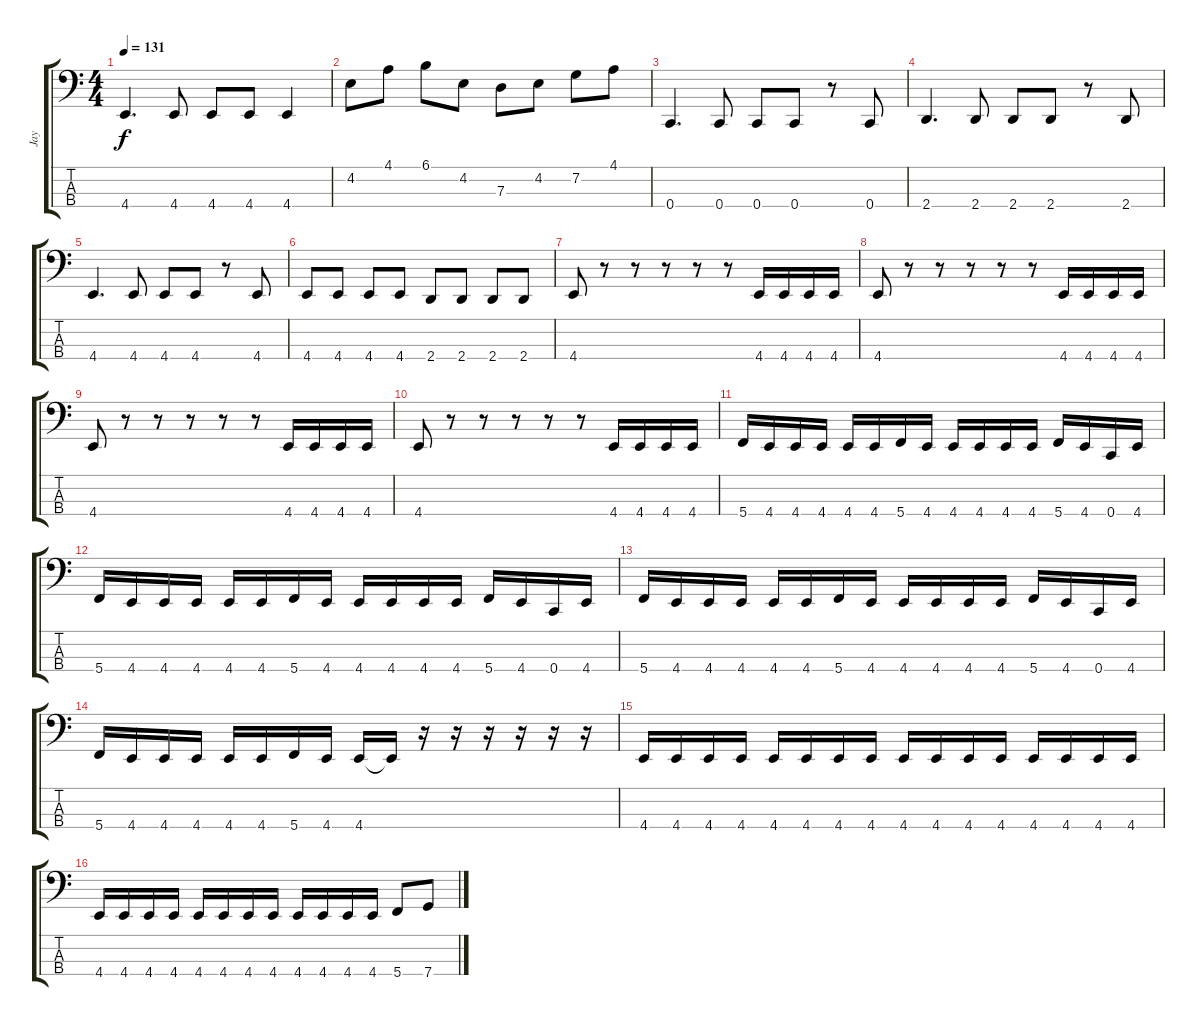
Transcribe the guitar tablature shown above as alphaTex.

\track ("Jay" "Jay") {instrument electricbasspick}
\staff {score tabs}
\tuning (F2 C2 G1 C1) {hide}
\ts (4 4)
\tempo 131
\clef f4
\ks c
4.4.4{d dy f} 4.4.8 4.4.8 4.4.8 4.4.4 |
4.2.8 4.1.8 6.1.8 4.2.8 7.3.8 4.2.8 7.2.8 4.1.8 |
0.4.4{d} 0.4.8 0.4.8 0.4.8 r.8 0.4.8 |
2.4.4{d} 2.4.8 2.4.8 2.4.8 r.8 2.4.8 |
4.4.4{d} 4.4.8 4.4.8 4.4.8 r.8 4.4.8 |
4.4.8 4.4.8 4.4.8 4.4.8 2.4.8 2.4.8 2.4.8 2.4.8 |
4.4.8 r.8 r.8 r.8 r.8 r.8 4.4.16 4.4.16 4.4.16 4.4.16 |
4.4.8 r.8 r.8 r.8 r.8 r.8 4.4.16 4.4.16 4.4.16 4.4.16 |
4.4.8 r.8 r.8 r.8 r.8 r.8 4.4.16 4.4.16 4.4.16 4.4.16 |
4.4.8 r.8 r.8 r.8 r.8 r.8 4.4.16 4.4.16 4.4.16 4.4.16 |
5.4.16 4.4.16 4.4.16 4.4.16 4.4.16 4.4.16 5.4.16 4.4.16 4.4.16 4.4.16 4.4.16 4.4.16 5.4.16 4.4.16 0.4.16 4.4.16 |
5.4.16 4.4.16 4.4.16 4.4.16 4.4.16 4.4.16 5.4.16 4.4.16 4.4.16 4.4.16 4.4.16 4.4.16 5.4.16 4.4.16 0.4.16 4.4.16 |
5.4.16 4.4.16 4.4.16 4.4.16 4.4.16 4.4.16 5.4.16 4.4.16 4.4.16 4.4.16 4.4.16 4.4.16 5.4.16 4.4.16 0.4.16 4.4.16 |
5.4.16 4.4.16 4.4.16 4.4.16 4.4.16 4.4.16 5.4.16 4.4.16 4.4.16 4.4{t}.16 r.16 r.16 r.16 r.16 r.16 r.16 |
4.4.16 4.4.16 4.4.16 4.4.16 4.4.16 4.4.16 4.4.16 4.4.16 4.4.16 4.4.16 4.4.16 4.4.16 4.4.16 4.4.16 4.4.16 4.4.16 |
4.4.16 4.4.16 4.4.16 4.4.16 4.4.16 4.4.16 4.4.16 4.4.16 4.4.16 4.4.16 4.4.16 4.4.16 5.4.8 7.4.8
